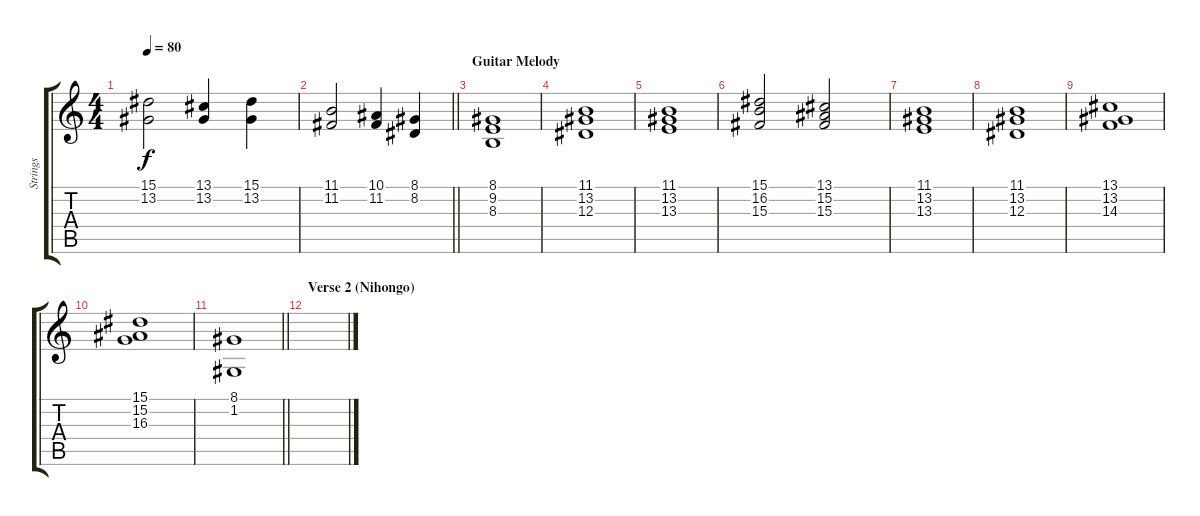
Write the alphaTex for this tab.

\track ("Strings" "Strings") {instrument stringensemble1}
\staff {score tabs}
\tuning (C4 G3 Eb3 Bb2 F2 C2) {hide}
\ts (4 4)
\tempo 80
\clef g2
\ks c
(15.1 13.2).2{dy f} (13.1 13.2).4 (15.1 13.2).4 |
\barLineRight lightlight
(11.1 11.2).2 (10.1 11.2).4 (8.1 8.2).4 |
\section ("" "Guitar Melody")
(8.1 9.2 8.3).1 |
(11.1 13.2 12.3).1 |
(11.1 13.2 13.3).1 |
(15.1 16.2 15.3).2 (13.1 15.2 15.3).2 |
(11.1 13.2 13.3).1 |
(11.1 13.2 12.3).1 |
(13.1 13.2 14.3).1 |
(15.1 15.2 16.3).1 |
\barLineRight lightlight
(8.1 1.2).1 |
\section ("" "Verse 2 (Nihongo)")
